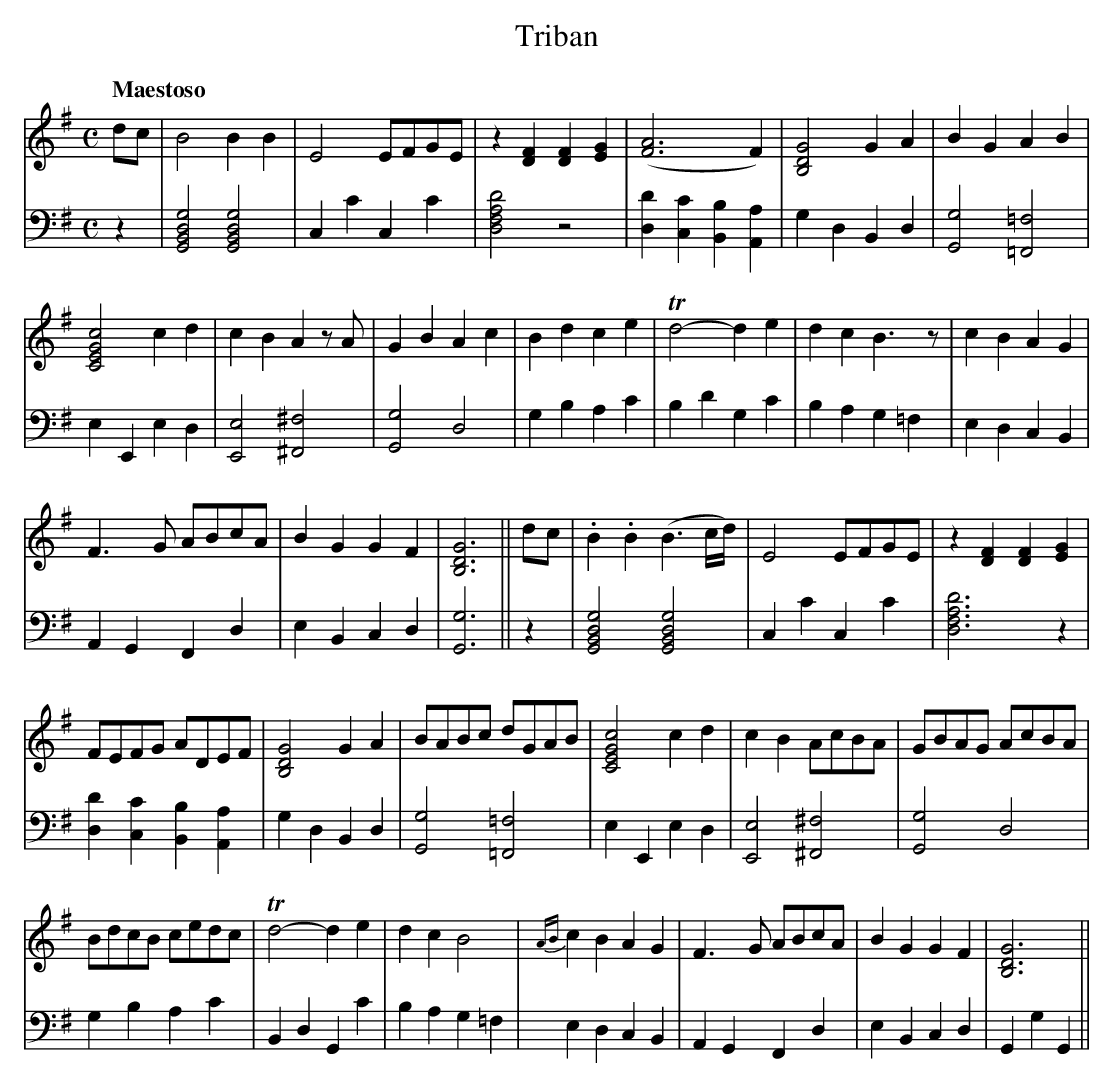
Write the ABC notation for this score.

X:1
T:Triban
M:C
L:1/8
Q:"Maestoso"
K:G
V:1
dc|B4 B2B2|E4 EFGE|z2 [D2F2][D2F2][E2G2]|([F6A6]F2)|[B,4D4G4] G2A2|B2G2A2B2|
[C4E4G4c4] c2d2|c2B2A2 zA|G2B2A2c2|B2d2c2e2|Td4-d2e2|d2c2B3z|c2B2A2G2|
F3-G ABcA|B2G2G2F2|[B,6D6G6]||dc|.B2.B2 (B3c/d/)|E4 EFGE|z2 [D2F2][D2F2][E2G2]|
FEFG ADEF|[B,4D4G4] G2A2|BABc dGAB|[C4E4G4c4]c2d2|c2B2 AcBA|GBAG AcBA|
BdcB cedc|Td4- d2e2|d2c2B4|{AB}c2B2A2G2|F3-G ABcA|B2G2G2F2|[B,6D6G6]||
V:2 clef = bass
z2| [G,,4B,,4D,4G,4][G,,4B,,4D,4G,4]|C,2C2C,2C2|[D,4F,4A,4D4]z4|[D,2D2][C,2C2][B,,2B,2][A,,2A,2]|G,2D,2B,,2D,2|[G,,4G,4][=F,,4=F,4]|
E,2E,,2E,2D,2|[E,,4E,4][^F,,4^F,4]|[G,,4G,4]D,4|G,2B,2A,2C2|B,2D2G,2C2|B,2A,2G,2=F,2|E,2D,2C,2B,,2|
A,,2G,,2F,,2D,2|E,2B,,2C,2D,2|[G,,6G,6]||z2|[G,,4B,,4D,4G,4][G,,4B,,4D,4G,4]|C,2C2C,2C2|[D,6F,6A,6D6]z2|
[D,2D2][C,2C2][B,,2B,2][A,,2A,2]|G,2D,2B,,2D,2|[G,,4G,4][=F,,4=F,4]|E,2E,,2E,2D,2|[E,,4E,4][^F,,4^F,4]|[G,,4G,4]D,4|
G,2B,2A,2C2|B,,2D,2G,,2C2|B,2A,2G,2=F,2|E,2D,2C,2B,,2|A,,2G,,2F,,2D,2|E,2B,,2C,2D,2|G,,2G,2G,,2||
